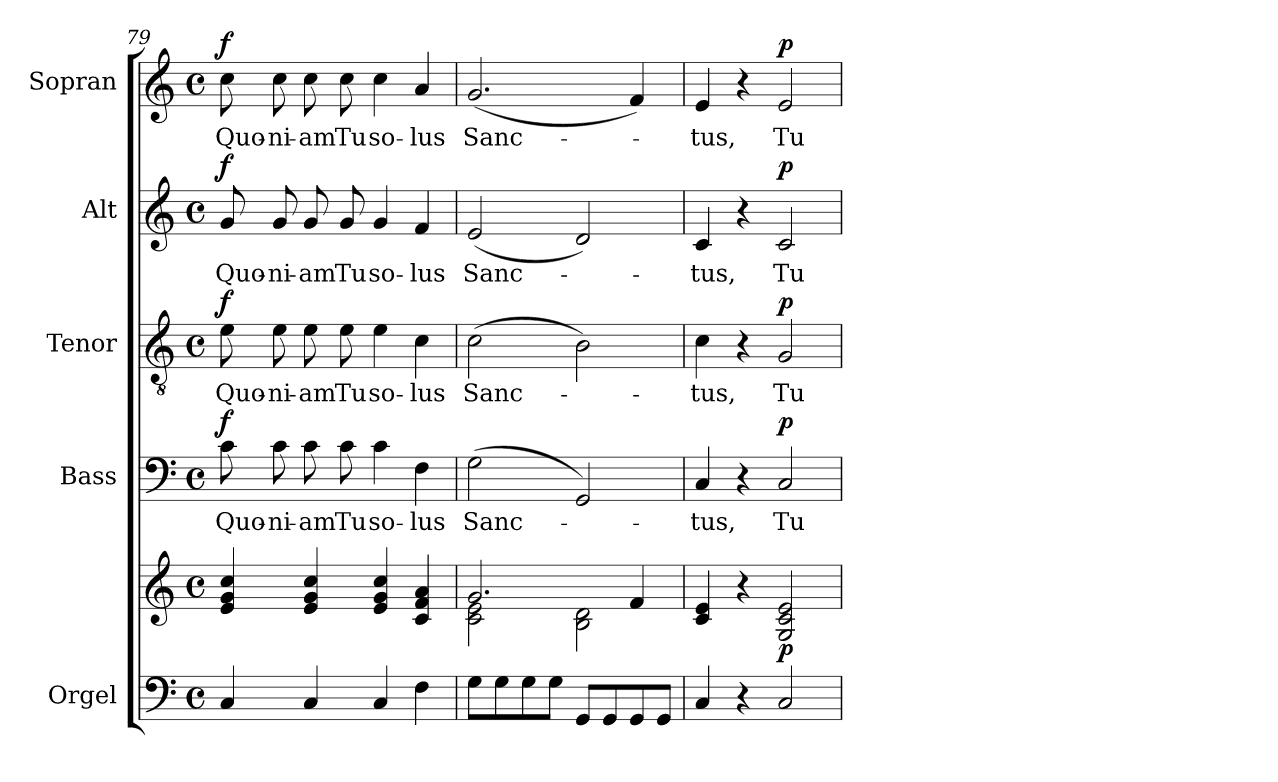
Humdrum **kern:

**kern	**kern	**dynam	**kern	**text	**dynam	**kern	**text	**dynam	**kern	**text	**dynam	**kern	**text	**dynam
*part5	*part5	*part5	*part4	*part4	*part4	*part3	*part3	*part3	*part2	*part2	*part2	*part1	*part1	*part1
*staff6	*staff5	*staff5/6	*staff4	*staff4	*staff4	*staff3	*staff3	*staff3	*staff2	*staff2	*staff2	*staff1	*staff1	*staff1
*I"Orgel	*	*	*I"Bass	*	*	*I"Tenor	*	*	*I"Alt	*	*	*I"Sopran	*	*
*I'Org.	*	*	*I'B.	*	*	*I'T.	*	*	*I'A.	*	*	*I'S.	*	*
*clefF4	*clefG2	*	*clefF4	*	*	*clefGv2	*	*	*clefG2	*	*	*clefG2	*	*
*k[]	*k[]	*	*k[]	*	*	*k[]	*	*	*k[]	*	*	*k[]	*	*
*C:	*C:	*	*C:	*	*	*C:	*	*	*C:	*	*	*C:	*	*
*M4/4	*M4/4	*	*M4/4	*	*	*M4/4	*	*	*M4/4	*	*	*M4/4	*	*
*met(c)	*met(c)	*	*met(c)	*	*	*met(c)	*	*	*met(c)	*	*	*met(c)	*	*
=79	=79	=79	=79	=79	=79	=79	=79	=79	=79	=79	=79	=79	=79	=79
!	!	!	!	!LO:LY:b	!LO:DY:a	!	!LO:LY:b	!LO:DY:a	!	!LO:LY:b	!LO:DY:a	!	!LO:LY:b	!LO:DY:a
4C/	4e/ 4g/ 4cc/	.	8c\	Quo-	f	8e\	Quo-	f	8g/	Quo-	f	8cc\	Quo-	f
!	!	!	!	!LO:LY:b	!	!	!LO:LY:b	!	!	!LO:LY:b	!	!	!LO:LY:b	!
.	.	.	8c\	-ni-	.	8e\	-ni-	.	8g/	-ni-	.	8cc\	-ni-	.
!	!	!	!	!LO:LY:b	!	!	!LO:LY:b	!	!	!LO:LY:b	!	!	!LO:LY:b	!
4C/	4e/ 4g/ 4cc/	.	8c\	-am	.	8e\	-am	.	8g/	-am	.	8cc\	-am	.
!	!	!	!	!LO:LY:b	!	!	!LO:LY:b	!	!	!LO:LY:b	!	!	!LO:LY:b	!
.	.	.	8c\	Tu	.	8e\	Tu	.	8g/	Tu	.	8cc\	Tu	.
!	!	!	!	!LO:LY:b	!	!	!LO:LY:b	!	!	!LO:LY:b	!	!	!LO:LY:b	!
4C/	4e/ 4g/ 4cc/	.	4c\	so-	.	4e\	so-	.	4g/	so-	.	4cc\	so-	.
!	!	!	!	!LO:LY:b	!	!	!LO:LY:b	!	!	!LO:LY:b	!	!	!LO:LY:b	!
4F\	4c/ 4f/ 4a/	.	4F\	-lus	.	4c\	-lus	.	4f/	-lus	.	4a/	-lus	.
=80	=80	=80	=80	=80	=80	=80	=80	=80	=80	=80	=80	=80	=80	=80
*	*^	*	*	*	*	*	*	*	*	*	*	*	*	*
!	!	!	!	!	!LO:LY:b	!	!	!LO:LY:b	!	!	!LO:LY:b	!	!	!LO:LY:b	!
8G\L	2.g/	2c\ 2e\	.	(>2G\	Sanc-	.	(>2c\	Sanc-	.	(<2e/	Sanc-	.	(<2.g/	Sanc-	.
8G\	.	.	.	.	.	.	.	.	.	.	.	.	.	.	.
8G\	.	.	.	.	.	.	.	.	.	.	.	.	.	.	.
8G\J	.	.	.	.	.	.	.	.	.	.	.	.	.	.	.
8GG/L	.	2B\ 2d\	.	2GG/)	.	.	2B\)	.	.	2d/)	.	.	.	.	.
8GG/	.	.	.	.	.	.	.	.	.	.	.	.	.	.	.
8GG/	4f/	.	.	.	.	.	.	.	.	.	.	.	4f/)	.	.
8GG/J	.	.	.	.	.	.	.	.	.	.	.	.	.	.	.
*	*v	*v	*	*	*	*	*	*	*	*	*	*	*	*	*
=81	=81	=81	=81	=81	=81	=81	=81	=81	=81	=81	=81	=81	=81	=81
!	!	!	!	!LO:LY:b	!	!	!LO:LY:b	!	!	!LO:LY:b	!	!	!LO:LY:b	!
4C/	4c/ 4e/	.	4C/	-tus,	.	4c\	-tus,	.	4c/	-tus,	.	4e/	-tus,	.
4r	4r	.	4r	.	.	4r	.	.	4r	.	.	4r	.	.
!	!	!LO:DY:b	!	!LO:LY:b	!LO:DY:a	!	!LO:LY:b	!LO:DY:a	!	!LO:LY:b	!LO:DY:a	!	!LO:LY:b	!LO:DY:a
2C/	2G/ 2c/ 2e/	p	2C/	Tu	p	2G/	Tu	p	2c/	Tu	p	2e/	Tu	p
=	=	=	=	=	=	=	=	=	=	=	=	=	=	=
*-	*-	*-	*-	*-	*-	*-	*-	*-	*-	*-	*-	*-	*-	*-
